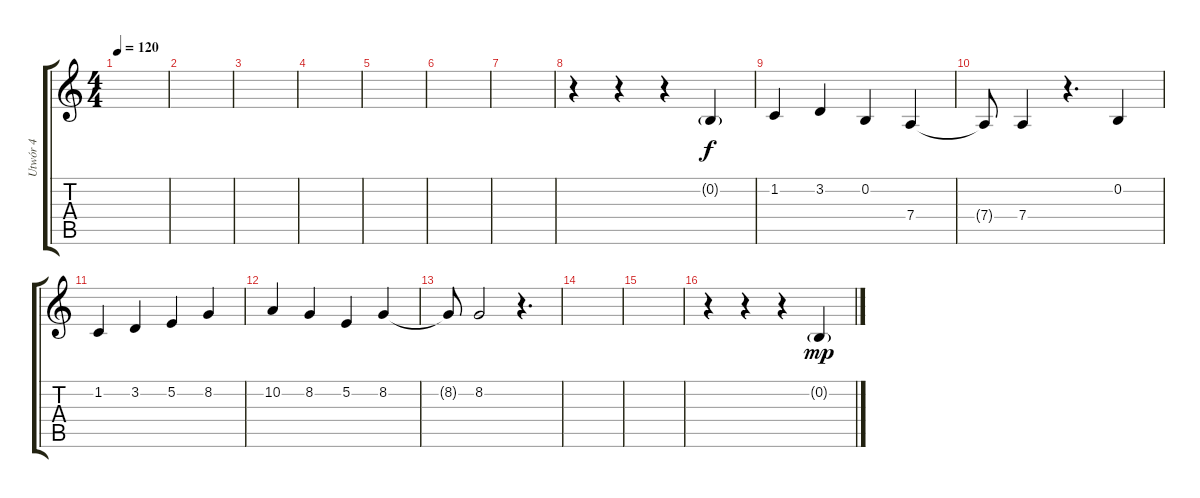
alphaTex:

\track ("Utwór 4" "Utwór 4") {instrument ocarina}
\staff {score tabs}
\tuning (E4 B3 G3 D3 A2 E2) {hide}
\ts (4 4)
\tempo 120
\clef g2
\ks c
|
|
|
|
|
|
|
r.4 r.4 r.4 0.2{g}.4 |
1.2.4{dy f} 3.2.4 0.2.4 7.4.4 |
7.4{t}.8 7.4.4 r.4{d} 0.2.4 |
1.2.4 3.2.4 5.2.4 8.2.4 |
10.2.4 8.2.4 5.2.4 8.2.4 |
8.2{t}.8 8.2.2 r.4{d} |
|
|
r.4 r.4 r.4 0.2{g}.4{dy mp}
